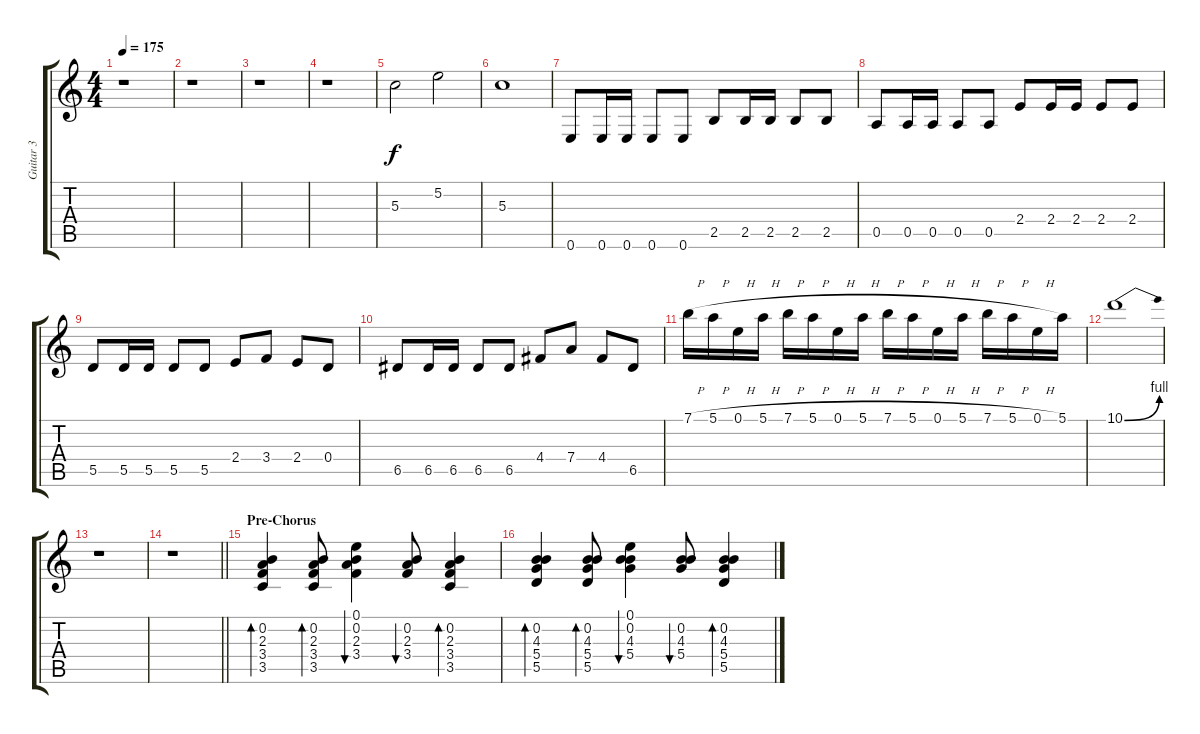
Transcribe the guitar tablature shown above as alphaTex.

\track ("Guitar 3" "Guitar 3") {instrument acousticguitarsteel}
\staff {score tabs}
\tuning (E4 B3 G3 D3 A2 E2) {hide}
\ts (4 4)
\tempo 175
\clef g2
\ks c
r.1{dy f} |
r.1 |
r.1 |
r.1 |
5.3.2{volume 12 balance 5 instrument overdrivenguitar} 5.2.2 |
5.3.1 |
0.6.8{volume 12} 0.6.16 0.6.16 0.6.8 0.6.8 2.5.8 2.5.16 2.5.16 2.5.8 2.5.8 |
0.5.8 0.5.16 0.5.16 0.5.8 0.5.8 2.4.8 2.4.16 2.4.16 2.4.8 2.4.8 |
5.5.8{volume 14 balance 5} 5.5.16 5.5.16 5.5.8 5.5.8 2.4.8 3.4.8 2.4.8 0.4.8 |
6.5.8 6.5.16 6.5.16 6.5.8 6.5.8 4.4.8 7.4.8 4.4.8 6.5.8 |
7.1{h}.16 5.1{h}.16 0.1{h}.16 5.1{h}.16 7.1{h}.16 5.1{h}.16 0.1{h}.16 5.1{h}.16 7.1{h}.16 5.1{h}.16 0.1{h}.16 5.1{h}.16 7.1{h}.16 5.1{h}.16 0.1{h}.16 5.1.16 |
10.1{be (bend 0 0 60 4)}.1 |
r.1 |
\barLineRight lightlight
r.1 |
\section ("" "Pre-Chorus")
(0.2 2.3 3.4 3.5).4{bd 60 volume 13 instrument acousticguitarsteel} (0.2 2.3 3.4 3.5).8{bd 60} (0.1 0.2 2.3 3.4).4{bu 60} (0.2 2.3 3.4).8{bu 60} (0.2 2.3 3.4 3.5).4{bd 60} |
(0.2 4.3 5.4 5.5).4{bd 60} (0.2 4.3 5.4 5.5).8{bd 60} (0.1 0.2 4.3 5.4).4{bu 60} (0.2 4.3 5.4).8{bu 60} (0.2 4.3 5.4 5.5).4{bd 60}
